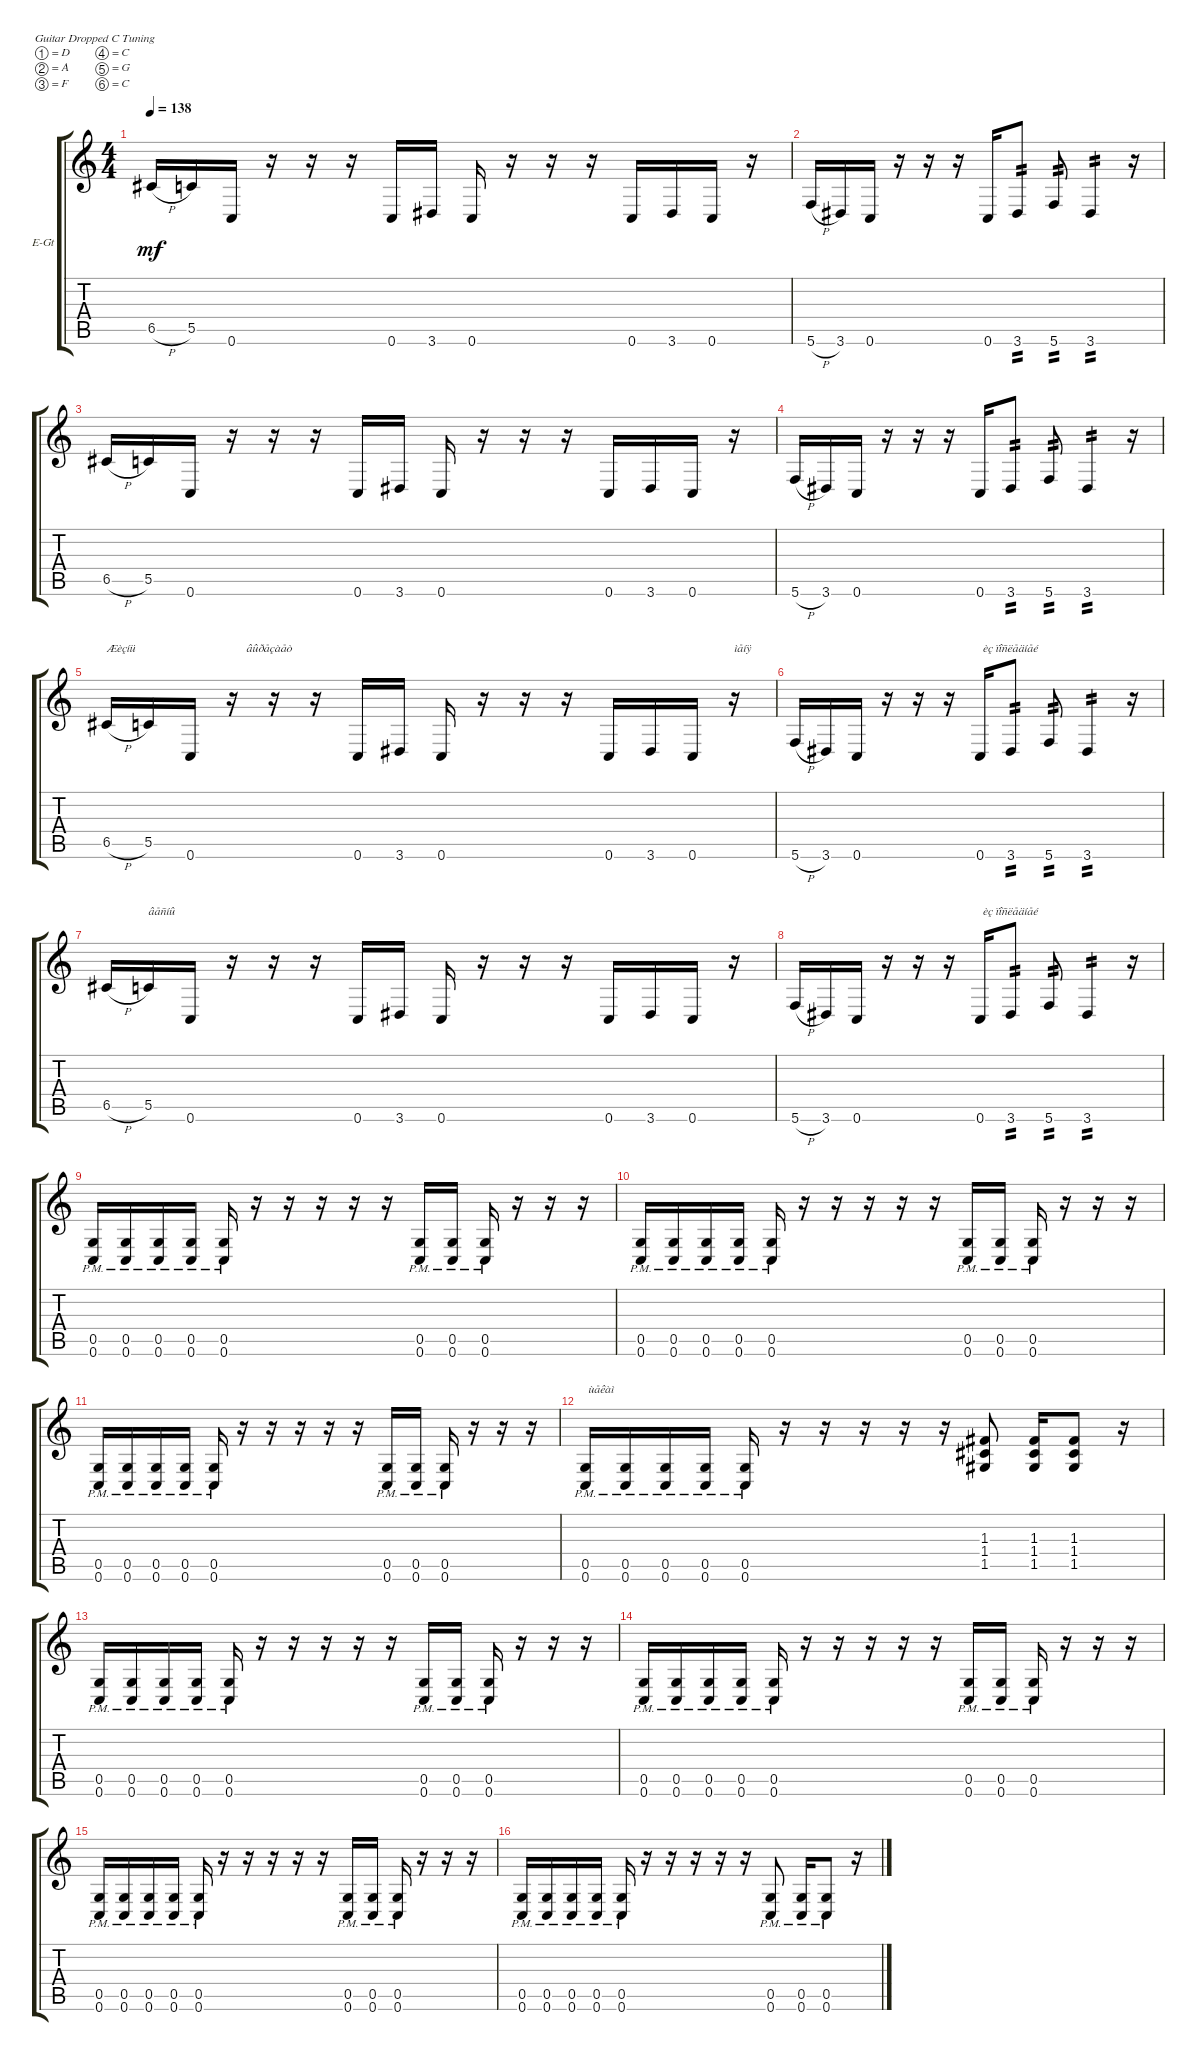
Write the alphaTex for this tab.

\bracketExtendMode groupsimilarinstruments
\firstSystemTrackNameOrientation horizontal
\otherSystemsTrackNameOrientation horizontal
\track ("Guitar 2" "E-Gt") {instrument distortionguitar}
\staff {score tabs}
\tuning (D4 A3 F3 C3 G2 C2)
\ts (4 4)
\tempo 138
\clef g2
\ks c
6.5{h}.16{dy mf} 5.5.16 0.6.16 r.16 r.16 r.16 0.6.16 3.6.16 0.6.16 r.16 r.16 r.16 0.6.16 3.6.16 0.6.16 r.16 |
5.6{h}.16 3.6.16 0.6.16 r.16 r.16 r.16 0.6.16 3.6.8{tp 2} 5.6.8{tp 2} 3.6.4{tp 2} r.16 |
6.5{h}.16 5.5.16 0.6.16 r.16 r.16 r.16 0.6.16 3.6.16 0.6.16 r.16 r.16 r.16 0.6.16 3.6.16 0.6.16 r.16 |
5.6{h}.16 3.6.16 0.6.16 r.16 r.16 r.16 0.6.16 3.6.8{tp 2} 5.6.8{tp 2} 3.6.4{tp 2} r.16 |
6.5{h}.16{txt "Æèçíü                                     âûðåçàåò"} 5.5.16 0.6.16 r.16 r.16 r.16 0.6.16 3.6.16 0.6.16 r.16 r.16 r.16 0.6.16 3.6.16 0.6.16 r.16{txt "ìåíÿ"} |
5.6{h}.16 3.6.16 0.6.16 r.16 r.16 r.16 0.6.16{txt " èç ïîñëåäíåé "} 3.6.8{tp 2} 5.6.8{tp 2} 3.6.4{tp 2} r.16 |
6.5{h}.16 5.5.16{txt "âåñíû "} 0.6.16 r.16 r.16 r.16 0.6.16 3.6.16 0.6.16 r.16 r.16 r.16 0.6.16 3.6.16 0.6.16 r.16 |
5.6{h}.16 3.6.16 0.6.16 r.16 r.16 r.16 0.6.16{txt " èç ïîñëåäíåé "} 3.6.8{tp 2} 5.6.8{tp 2} 3.6.4{tp 2} r.16 |
(0.5{pm} 0.6{pm}).16 (0.5{pm} 0.6{pm}).16 (0.5{pm} 0.6{pm}).16 (0.5{pm} 0.6{pm}).16 (0.5{pm} 0.6{pm}).16 r.16 r.16 r.16 r.16 r.16 (0.5{pm} 0.6{pm}).16 (0.5{pm} 0.6{pm}).16 (0.5{pm} 0.6{pm}).16 r.16 r.16 r.16 |
(0.5{pm} 0.6{pm}).16 (0.5{pm} 0.6{pm}).16 (0.5{pm} 0.6{pm}).16 (0.5{pm} 0.6{pm}).16 (0.5{pm} 0.6{pm}).16 r.16 r.16 r.16 r.16 r.16 (0.5{pm} 0.6{pm}).16 (0.5{pm} 0.6{pm}).16 (0.5{pm} 0.6{pm}).16 r.16 r.16 r.16 |
(0.5{pm} 0.6{pm}).16 (0.5{pm} 0.6{pm}).16 (0.5{pm} 0.6{pm}).16 (0.5{pm} 0.6{pm}).16 (0.5{pm} 0.6{pm}).16 r.16 r.16 r.16 r.16 r.16 (0.5{pm} 0.6{pm}).16 (0.5{pm} 0.6{pm}).16 (0.5{pm} 0.6{pm}).16 r.16 r.16 r.16 |
(0.5{pm} 0.6{pm}).16{txt " ùåêàì "} (0.5{pm} 0.6{pm}).16 (0.5{pm} 0.6{pm}).16 (0.5{pm} 0.6{pm}).16 (0.5{pm} 0.6{pm}).16 r.16 r.16 r.16 r.16 r.16 (1.3 1.4 1.5).8 (1.3 1.4 1.5).16 (1.3 1.4 1.5).8 r.16 |
(0.5{pm} 0.6{pm}).16 (0.5{pm} 0.6{pm}).16 (0.5{pm} 0.6{pm}).16 (0.5{pm} 0.6{pm}).16 (0.5{pm} 0.6{pm}).16 r.16 r.16 r.16 r.16 r.16 (0.5{pm} 0.6{pm}).16 (0.5{pm} 0.6{pm}).16 (0.5{pm} 0.6{pm}).16 r.16 r.16 r.16 |
(0.5{pm} 0.6{pm}).16 (0.5{pm} 0.6{pm}).16 (0.5{pm} 0.6{pm}).16 (0.5{pm} 0.6{pm}).16 (0.5{pm} 0.6{pm}).16 r.16 r.16 r.16 r.16 r.16 (0.5{pm} 0.6{pm}).16 (0.5{pm} 0.6{pm}).16 (0.5{pm} 0.6{pm}).16 r.16 r.16 r.16 |
(0.5{pm} 0.6{pm}).16 (0.5{pm} 0.6{pm}).16 (0.5{pm} 0.6{pm}).16 (0.5{pm} 0.6{pm}).16 (0.5{pm} 0.6{pm}).16 r.16 r.16 r.16 r.16 r.16 (0.5{pm} 0.6{pm}).16 (0.5{pm} 0.6{pm}).16 (0.5{pm} 0.6{pm}).16 r.16 r.16 r.16 |
(0.5{pm} 0.6{pm}).16 (0.5{pm} 0.6{pm}).16 (0.5{pm} 0.6{pm}).16 (0.5{pm} 0.6{pm}).16 (0.5{pm} 0.6{pm}).16 r.16 r.16 r.16 r.16 r.16 (0.5{pm} 0.6{pm}).8 (0.5{pm} 0.6{pm}).16 (0.5{pm} 0.6{pm}).8 r.16
